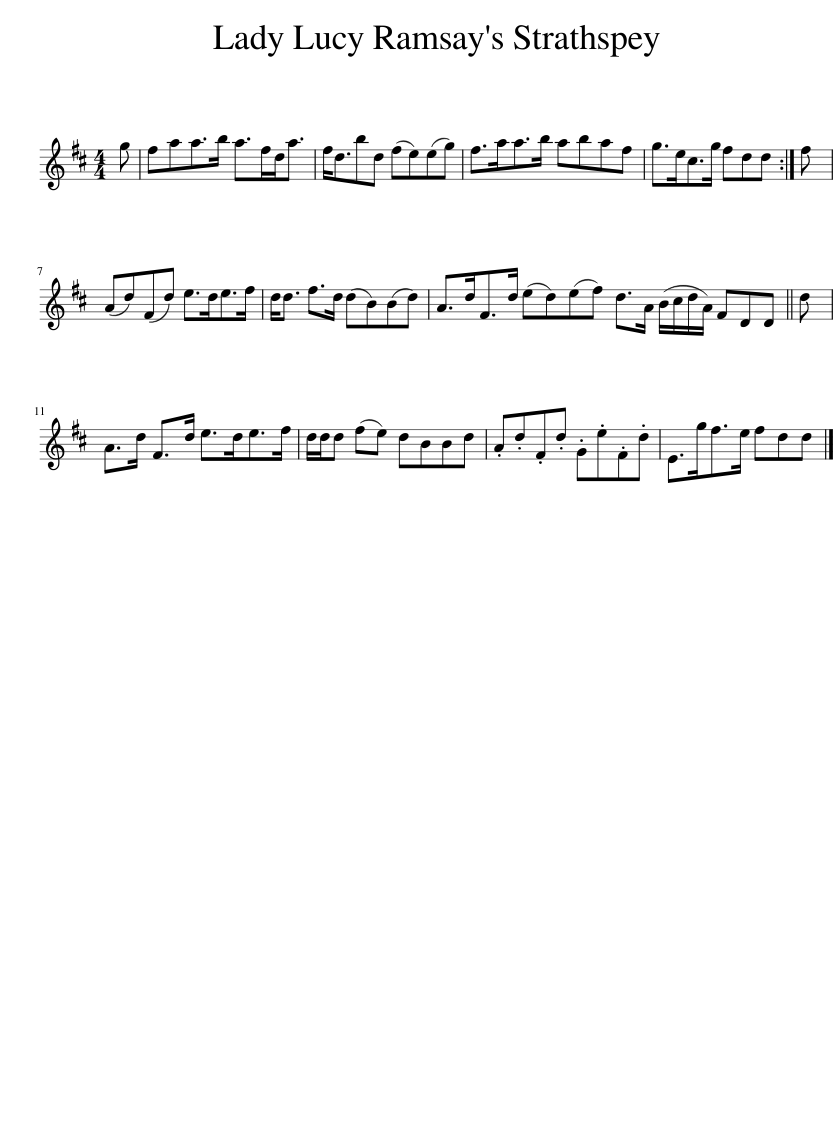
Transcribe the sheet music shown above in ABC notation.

X:1
L:1/8
M:4/4
I:linebreak $
K:D
V:1 treble
V:1
 g | faa>b a>fd<a | f<dbd (fe)(eg) | f>aa>b abaf | g>ec>g fdd :| %5
 f |$ (Ad)(Fd) e>de>f | d<d f>d (dB)(Bd) | A>dF>d (ed)(ef) d>A (B/c/d/A/) FDD || d |$ %10
 A>d F>d e>de>f | d/d/d (fe) dBBd | .A.d.F.d .G.e.F.d | E>gf>e fdd |] %14
